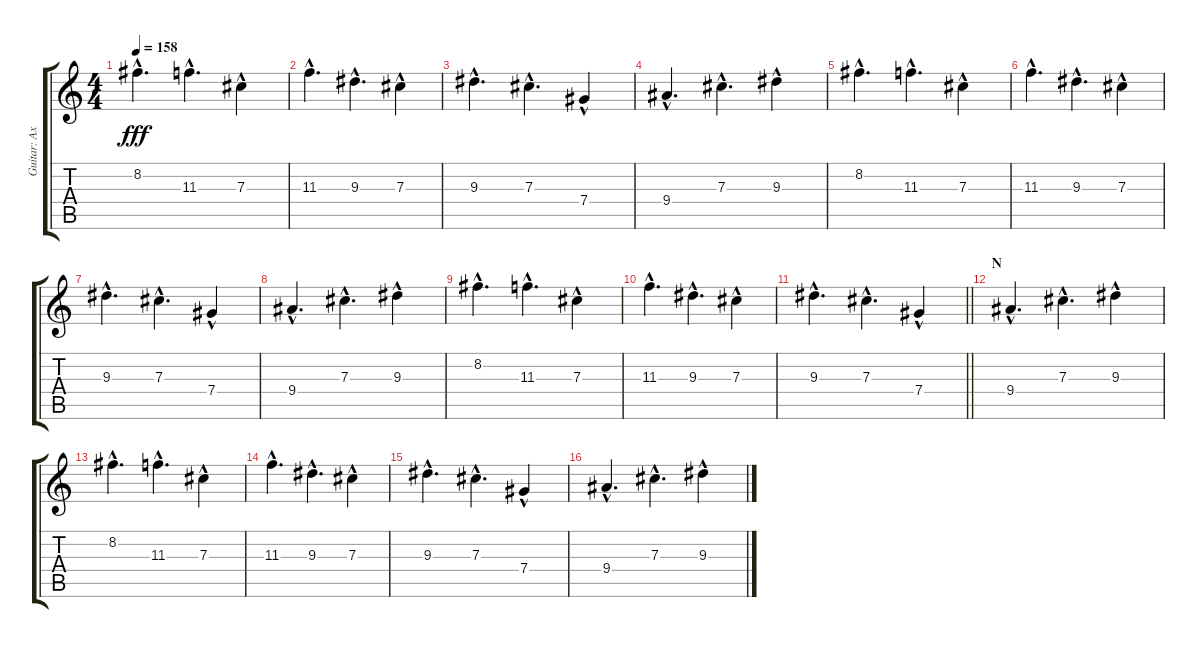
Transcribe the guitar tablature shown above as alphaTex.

\track ("Guitar: Axel" "Guitar: Ax") {instrument overdrivenguitar}
\staff {score tabs}
\tuning (Eb4 Bb3 Gb3 Db3 Ab2 Eb2) {hide}
\ts (4 4)
\tempo 158
\clef g2
\ks c
8.2{hac}.4{d dy fff} 11.3{hac}.4{d} 7.3{hac}.4 |
11.3{hac}.4{d} 9.3{hac}.4{d} 7.3{hac}.4 |
9.3{hac}.4{d} 7.3{hac}.4{d} 7.4{hac}.4 |
9.4{hac}.4{d} 7.3{hac}.4{d} 9.3{hac}.4 |
8.2{hac}.4{d} 11.3{hac}.4{d} 7.3{hac}.4 |
11.3{hac}.4{d} 9.3{hac}.4{d} 7.3{hac}.4 |
9.3{hac}.4{d} 7.3{hac}.4{d} 7.4{hac}.4 |
9.4{hac}.4{d} 7.3{hac}.4{d} 9.3{hac}.4 |
8.2{hac}.4{d} 11.3{hac}.4{d} 7.3{hac}.4 |
11.3{hac}.4{d} 9.3{hac}.4{d} 7.3{hac}.4 |
\barLineRight lightlight
9.3{hac}.4{d} 7.3{hac}.4{d} 7.4{hac}.4 |
\section ("" "N")
9.4{hac}.4{d} 7.3{hac}.4{d} 9.3{hac}.4 |
8.2{hac}.4{d} 11.3{hac}.4{d} 7.3{hac}.4 |
11.3{hac}.4{d} 9.3{hac}.4{d} 7.3{hac}.4 |
9.3{hac}.4{d} 7.3{hac}.4{d} 7.4{hac}.4 |
9.4{hac}.4{d} 7.3{hac}.4{d} 9.3{hac}.4
